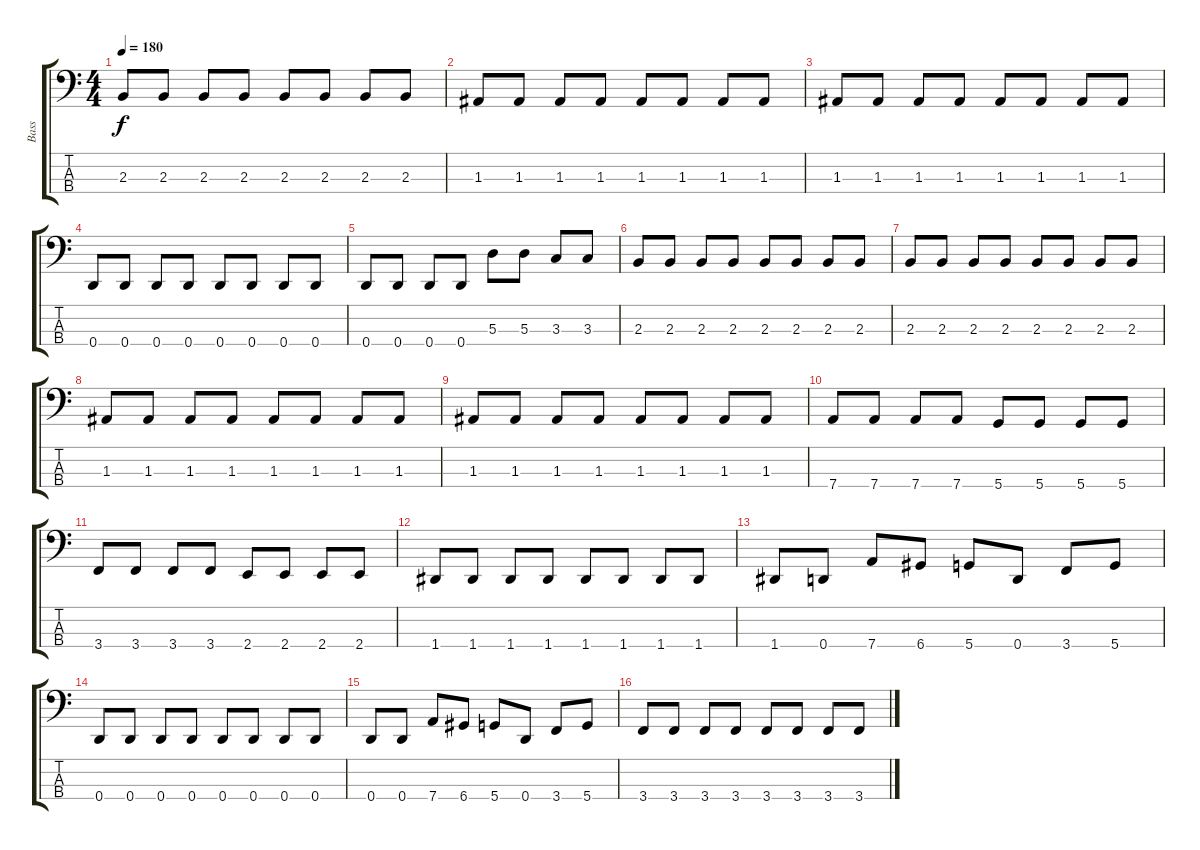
\track ("Bass" "Bass") {instrument electricbasspick}
\staff {score tabs}
\tuning (G2 D2 A1 D1) {hide}
\ts (4 4)
\tempo 180
\clef f4
\ks c
2.3.8{dy f} 2.3.8 2.3.8 2.3.8 2.3.8 2.3.8 2.3.8 2.3.8 |
1.3.8 1.3.8 1.3.8 1.3.8 1.3.8 1.3.8 1.3.8 1.3.8 |
1.3.8 1.3.8 1.3.8 1.3.8 1.3.8 1.3.8 1.3.8 1.3.8 |
0.4.8 0.4.8 0.4.8 0.4.8 0.4.8 0.4.8 0.4.8 0.4.8 |
0.4.8 0.4.8 0.4.8 0.4.8 5.3.8 5.3.8 3.3.8 3.3.8 |
2.3.8 2.3.8 2.3.8 2.3.8 2.3.8 2.3.8 2.3.8 2.3.8 |
2.3.8 2.3.8 2.3.8 2.3.8 2.3.8 2.3.8 2.3.8 2.3.8 |
1.3.8 1.3.8 1.3.8 1.3.8 1.3.8 1.3.8 1.3.8 1.3.8 |
1.3.8 1.3.8 1.3.8 1.3.8 1.3.8 1.3.8 1.3.8 1.3.8 |
7.4.8 7.4.8 7.4.8 7.4.8 5.4.8 5.4.8 5.4.8 5.4.8 |
3.4.8 3.4.8 3.4.8 3.4.8 2.4.8 2.4.8 2.4.8 2.4.8 |
1.4.8 1.4.8 1.4.8 1.4.8 1.4.8 1.4.8 1.4.8 1.4.8 |
1.4.8 0.4.8 7.4.8 6.4.8 5.4.8 0.4.8 3.4.8 5.4.8 |
0.4.8 0.4.8 0.4.8 0.4.8 0.4.8 0.4.8 0.4.8 0.4.8 |
0.4.8 0.4.8 7.4.8 6.4.8 5.4.8 0.4.8 3.4.8 5.4.8 |
3.4.8 3.4.8 3.4.8 3.4.8 3.4.8 3.4.8 3.4.8 3.4.8
